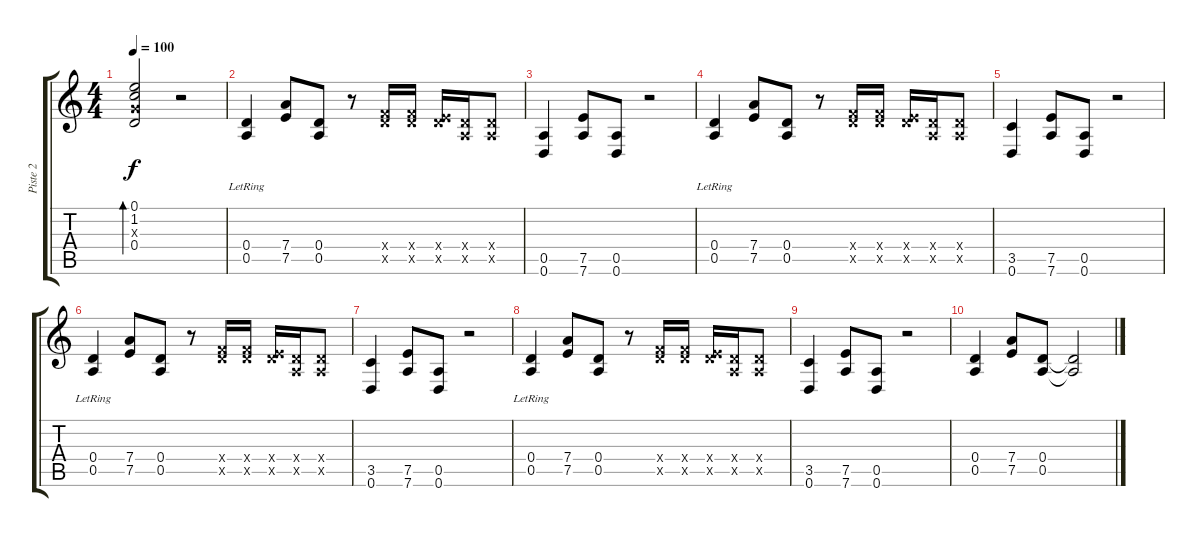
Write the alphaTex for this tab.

\track ("Piste 2" "Piste 2") {instrument electricguitarclean}
\staff {score tabs}
\tuning (E4 B3 G3 D3 A2 D2) {hide}
\ts (4 4)
\tempo 100
\clef g2
\ks c
(0.1 1.2 0.3{x} 0.4).2{bd 240 dy f} r.2 |
(0.4 0.5{lr}).4{instrument distortionguitar} (7.4 7.5).8 (0.4 0.5).8 r.8 (0.4{x} 8.5{x}).16 (0.4{x} 8.5{x}).16 (0.4{x} 7.5{x}).16 (0.4{x} 0.5{x}).16 (0.4{x} 0.5{x}).8 |
(0.5 0.6).4 (7.5 7.6).8 (0.5 0.6).8 r.2 |
(0.4 0.5{lr}).4{instrument distortionguitar} (7.4 7.5).8 (0.4 0.5).8 r.8 (0.4{x} 8.5{x}).16 (0.4{x} 8.5{x}).16 (0.4{x} 7.5{x}).16 (0.4{x} 0.5{x}).16 (0.4{x} 0.5{x}).8 |
(3.5 0.6).4 (7.5 7.6).8 (0.5 0.6).8 r.2 |
(0.4 0.5{lr}).4{instrument distortionguitar} (7.4 7.5).8 (0.4 0.5).8 r.8 (0.4{x} 8.5{x}).16 (0.4{x} 8.5{x}).16 (0.4{x} 7.5{x}).16 (0.4{x} 0.5{x}).16 (0.4{x} 0.5{x}).8 |
(3.5 0.6).4 (7.5 7.6).8 (0.5 0.6).8 r.2 |
(0.4 0.5{lr}).4{instrument distortionguitar} (7.4 7.5).8 (0.4 0.5).8 r.8 (0.4{x} 8.5{x}).16 (0.4{x} 8.5{x}).16 (0.4{x} 7.5{x}).16 (0.4{x} 0.5{x}).16 (0.4{x} 0.5{x}).8 |
(3.5 0.6).4 (7.5 7.6).8 (0.5 0.6).8 r.2 |
(0.4 0.5).4 (7.4 7.5).8 (0.4 0.5).8 (0.4{t} 0.5{t}).2
